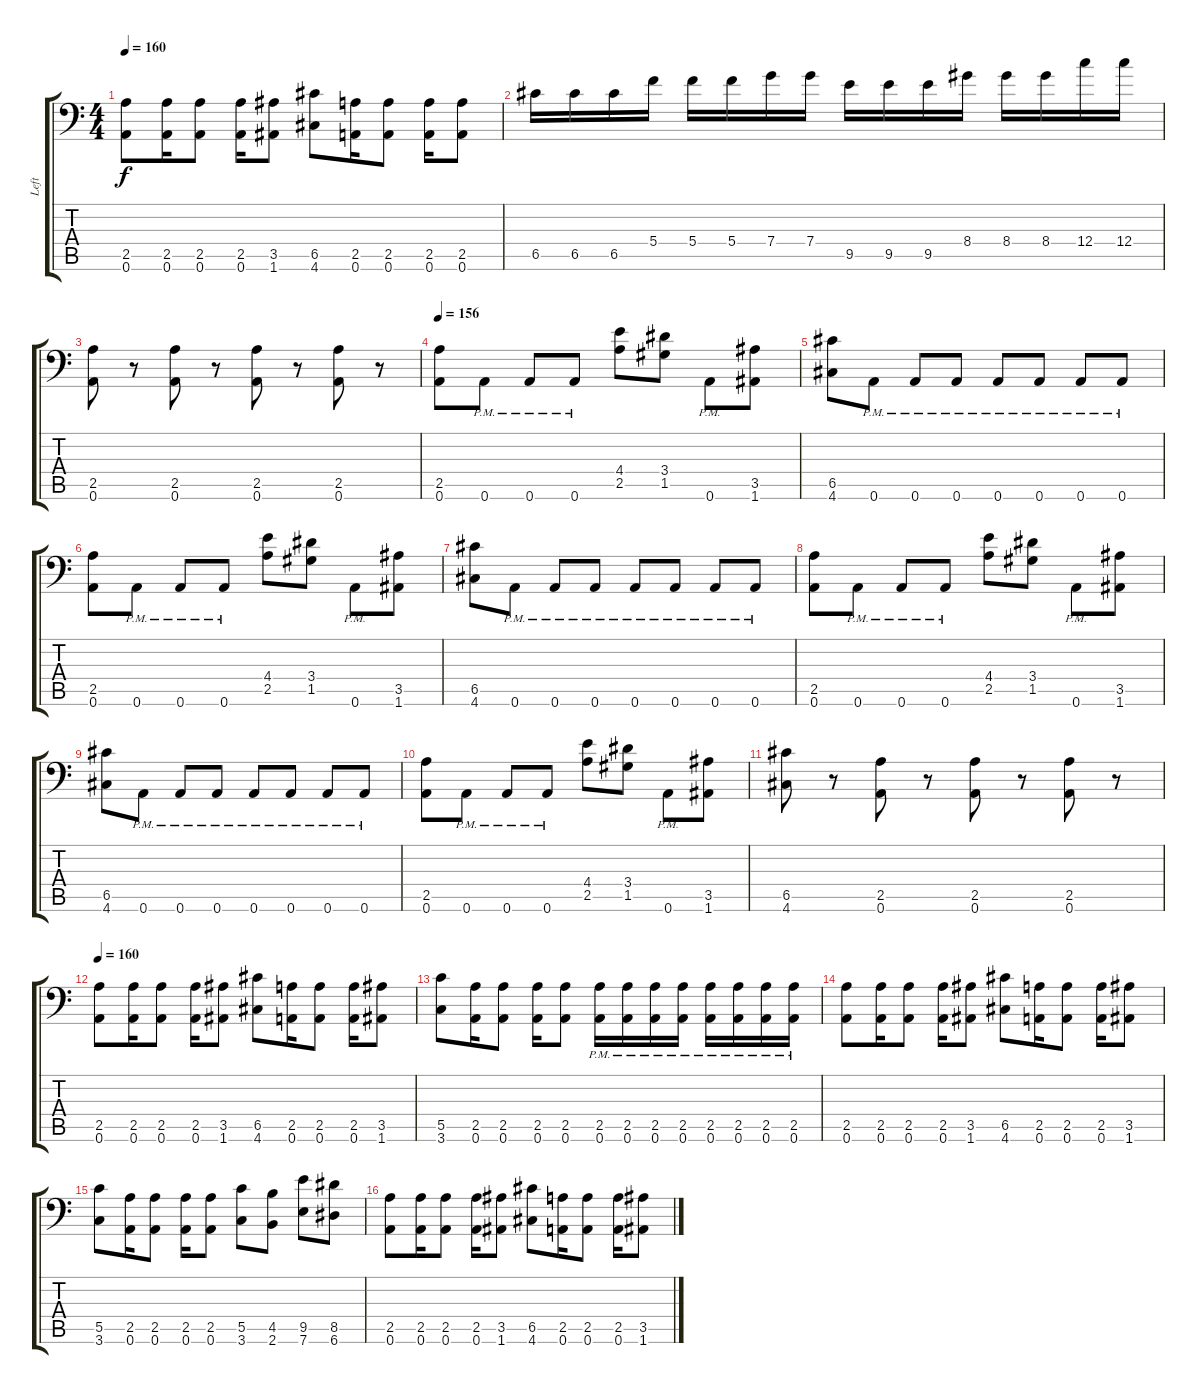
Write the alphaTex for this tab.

\track ("Left" "Left") {instrument distortionguitar}
\staff {score tabs}
\tuning (D4 A3 F3 C3 G2 A1) {hide}
\ts (4 4)
\tempo 160
\clef f4
\ks c
(2.5 0.6).8{dy f} (2.5 0.6).16 (2.5 0.6).8 (2.5 0.6).16 (3.5 1.6).8 (6.5 4.6).8 (2.5 0.6).16 (2.5 0.6).8 (2.5 0.6).16 (2.5 0.6).8 |
6.5.16 6.5.16 6.5.16 5.4.16 5.4.16 5.4.16 7.4.16 7.4.16 9.5.16 9.5.16 9.5.16 8.4.16 8.4.16 8.4.16 12.4.16 12.4.16 |
(2.5 0.6).8 r.8 (2.5 0.6).8 r.8 (2.5 0.6).8 r.8 (2.5 0.6).8 r.8 |
\tempo 156
(2.5 0.6).8 0.6{pm}.8 0.6{pm}.8 0.6{pm}.8 (4.4 2.5).8 (3.4 1.5).8 0.6{pm}.8 (3.5 1.6).8 |
(6.5 4.6).8 0.6{pm}.8 0.6{pm}.8 0.6{pm}.8 0.6{pm}.8 0.6{pm}.8 0.6{pm}.8 0.6{pm}.8 |
(2.5 0.6).8 0.6{pm}.8 0.6{pm}.8 0.6{pm}.8 (4.4 2.5).8 (3.4 1.5).8 0.6{pm}.8 (3.5 1.6).8 |
(6.5 4.6).8 0.6{pm}.8 0.6{pm}.8 0.6{pm}.8 0.6{pm}.8 0.6{pm}.8 0.6{pm}.8 0.6{pm}.8 |
(2.5 0.6).8 0.6{pm}.8 0.6{pm}.8 0.6{pm}.8 (4.4 2.5).8 (3.4 1.5).8 0.6{pm}.8 (3.5 1.6).8 |
(6.5 4.6).8 0.6{pm}.8 0.6{pm}.8 0.6{pm}.8 0.6{pm}.8 0.6{pm}.8 0.6{pm}.8 0.6{pm}.8 |
(2.5 0.6).8 0.6{pm}.8 0.6{pm}.8 0.6{pm}.8 (4.4 2.5).8 (3.4 1.5).8 0.6{pm}.8 (3.5 1.6).8 |
(6.5 4.6).8 r.8 (2.5 0.6).8 r.8 (2.5 0.6).8 r.8 (2.5 0.6).8 r.8 |
\tempo 160
(2.5 0.6).8 (2.5 0.6).16 (2.5 0.6).8 (2.5 0.6).16 (3.5 1.6).8 (6.5 4.6).8 (2.5 0.6).16 (2.5 0.6).8 (2.5 0.6).16 (3.5 1.6).8 |
(5.5 3.6).8 (2.5 0.6).16 (2.5 0.6).8 (2.5 0.6).16 (2.5 0.6).8 (2.5{pm} 0.6{pm}).16 (2.5{pm} 0.6{pm}).16 (2.5{pm} 0.6{pm}).16 (2.5{pm} 0.6{pm}).16 (2.5{pm} 0.6{pm}).16 (2.5{pm} 0.6{pm}).16 (2.5{pm} 0.6{pm}).16 (2.5{pm} 0.6{pm}).16 |
(2.5 0.6).8 (2.5 0.6).16 (2.5 0.6).8 (2.5 0.6).16 (3.5 1.6).8 (6.5 4.6).8 (2.5 0.6).16 (2.5 0.6).8 (2.5 0.6).16 (3.5 1.6).8 |
(5.5 3.6).8 (2.5 0.6).16 (2.5 0.6).8 (2.5 0.6).16 (2.5 0.6).8 (5.5 3.6).8 (4.5 2.6).8 (9.5 7.6).8 (8.5 6.6).8 |
(2.5 0.6).8 (2.5 0.6).16 (2.5 0.6).8 (2.5 0.6).16 (3.5 1.6).8 (6.5 4.6).8 (2.5 0.6).16 (2.5 0.6).8 (2.5 0.6).16 (3.5 1.6).8
